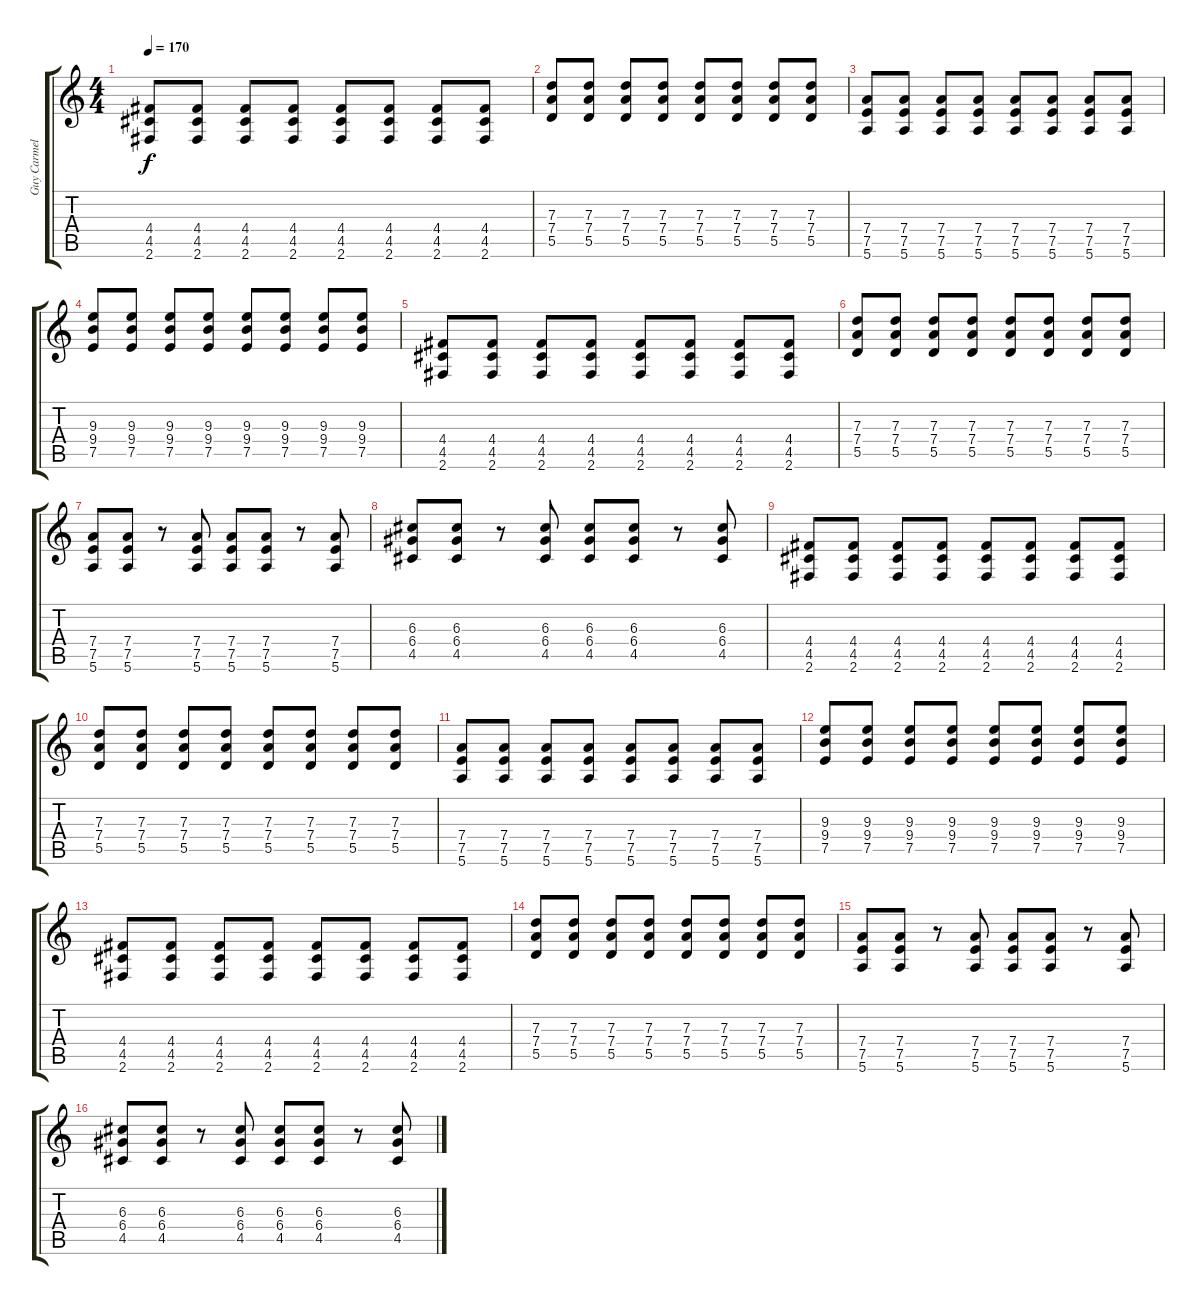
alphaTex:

\track ("Guy Carmel (Guitar)" "Guy Carmel") {instrument distortionguitar}
\staff {score tabs}
\tuning (E4 B3 G3 D3 A2 E2) {hide}
\ts (4 4)
\tempo 170
\clef g2
\ks c
(4.4 4.5 2.6).8{dy f} (4.4 4.5 2.6).8 (4.4 4.5 2.6).8 (4.4 4.5 2.6).8 (4.4 4.5 2.6).8 (4.4 4.5 2.6).8 (4.4 4.5 2.6).8 (4.4 4.5 2.6).8 |
(7.3 7.4 5.5).8 (7.3 7.4 5.5).8 (7.3 7.4 5.5).8 (7.3 7.4 5.5).8 (7.3 7.4 5.5).8 (7.3 7.4 5.5).8 (7.3 7.4 5.5).8 (7.3 7.4 5.5).8 |
(7.4 7.5 5.6).8 (7.4 7.5 5.6).8 (7.4 7.5 5.6).8 (7.4 7.5 5.6).8 (7.4 7.5 5.6).8 (7.4 7.5 5.6).8 (7.4 7.5 5.6).8 (7.4 7.5 5.6).8 |
(9.3 9.4 7.5).8 (9.3 9.4 7.5).8 (9.3 9.4 7.5).8 (9.3 9.4 7.5).8 (9.3 9.4 7.5).8 (9.3 9.4 7.5).8 (9.3 9.4 7.5).8 (9.3 9.4 7.5).8 |
(4.4 4.5 2.6).8 (4.4 4.5 2.6).8 (4.4 4.5 2.6).8 (4.4 4.5 2.6).8 (4.4 4.5 2.6).8 (4.4 4.5 2.6).8 (4.4 4.5 2.6).8 (4.4 4.5 2.6).8 |
(7.3 7.4 5.5).8 (7.3 7.4 5.5).8 (7.3 7.4 5.5).8 (7.3 7.4 5.5).8 (7.3 7.4 5.5).8 (7.3 7.4 5.5).8 (7.3 7.4 5.5).8 (7.3 7.4 5.5).8 |
(7.4 7.5 5.6).8 (7.4 7.5 5.6).8 r.8 (7.4 7.5 5.6).8 (7.4 7.5 5.6).8 (7.4 7.5 5.6).8 r.8 (7.4 7.5 5.6).8 |
(6.3 6.4 4.5).8 (6.3 6.4 4.5).8 r.8 (6.3 6.4 4.5).8 (6.3 6.4 4.5).8 (6.3 6.4 4.5).8 r.8 (6.3 6.4 4.5).8 |
(4.4 4.5 2.6).8 (4.4 4.5 2.6).8 (4.4 4.5 2.6).8 (4.4 4.5 2.6).8 (4.4 4.5 2.6).8 (4.4 4.5 2.6).8 (4.4 4.5 2.6).8 (4.4 4.5 2.6).8 |
(7.3 7.4 5.5).8 (7.3 7.4 5.5).8 (7.3 7.4 5.5).8 (7.3 7.4 5.5).8 (7.3 7.4 5.5).8 (7.3 7.4 5.5).8 (7.3 7.4 5.5).8 (7.3 7.4 5.5).8 |
(7.4 7.5 5.6).8 (7.4 7.5 5.6).8 (7.4 7.5 5.6).8 (7.4 7.5 5.6).8 (7.4 7.5 5.6).8 (7.4 7.5 5.6).8 (7.4 7.5 5.6).8 (7.4 7.5 5.6).8 |
(9.3 9.4 7.5).8 (9.3 9.4 7.5).8 (9.3 9.4 7.5).8 (9.3 9.4 7.5).8 (9.3 9.4 7.5).8 (9.3 9.4 7.5).8 (9.3 9.4 7.5).8 (9.3 9.4 7.5).8 |
(4.4 4.5 2.6).8 (4.4 4.5 2.6).8 (4.4 4.5 2.6).8 (4.4 4.5 2.6).8 (4.4 4.5 2.6).8 (4.4 4.5 2.6).8 (4.4 4.5 2.6).8 (4.4 4.5 2.6).8 |
(7.3 7.4 5.5).8 (7.3 7.4 5.5).8 (7.3 7.4 5.5).8 (7.3 7.4 5.5).8 (7.3 7.4 5.5).8 (7.3 7.4 5.5).8 (7.3 7.4 5.5).8 (7.3 7.4 5.5).8 |
(7.4 7.5 5.6).8 (7.4 7.5 5.6).8 r.8 (7.4 7.5 5.6).8 (7.4 7.5 5.6).8 (7.4 7.5 5.6).8 r.8 (7.4 7.5 5.6).8 |
(6.3 6.4 4.5).8 (6.3 6.4 4.5).8 r.8 (6.3 6.4 4.5).8 (6.3 6.4 4.5).8 (6.3 6.4 4.5).8 r.8 (6.3 6.4 4.5).8
